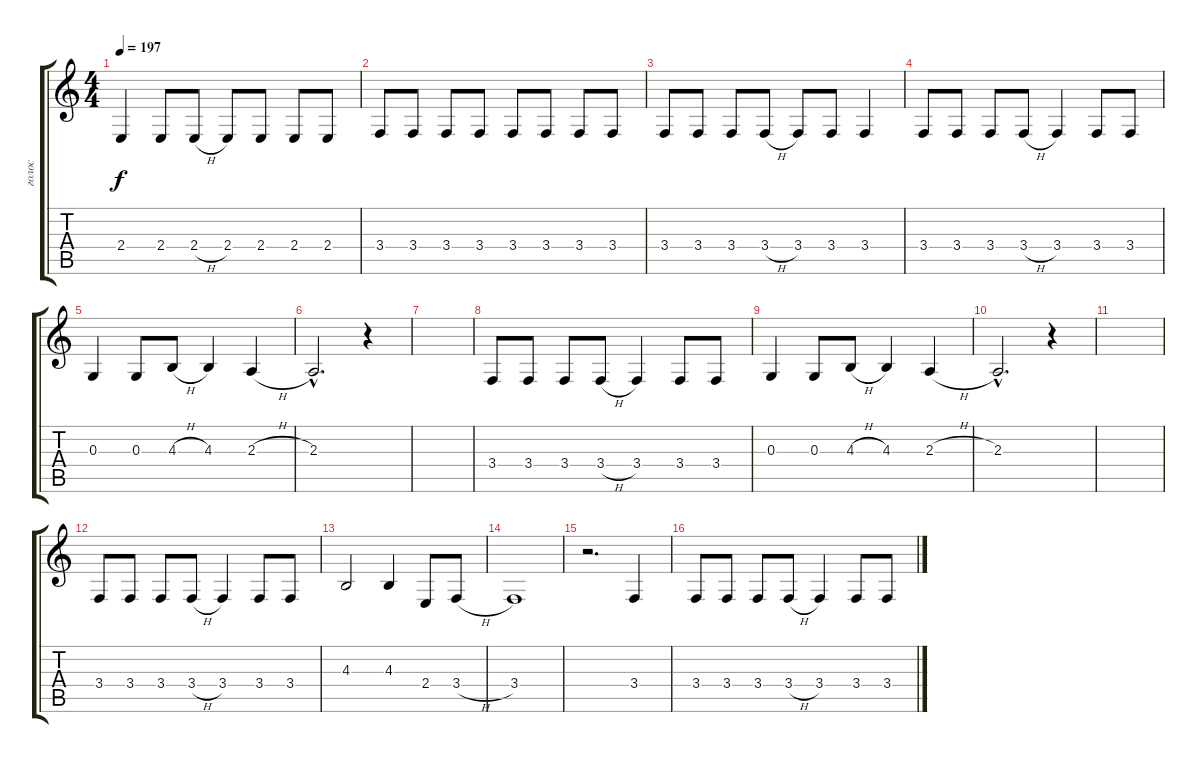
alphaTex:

\track ("голос" "голос") {instrument churchorgan}
\staff {score tabs}
\tuning (E4 B3 G3 D3 A2 E2) {hide}
\ts (4 4)
\tempo 197
\clef g2
\ks c
2.4.4{dy f} 2.4.8 2.4{h}.8 2.4.8 2.4.8 2.4.8 2.4.8 |
3.4.8 3.4.8 3.4.8 3.4.8 3.4.8 3.4.8 3.4.8 3.4.8 |
3.4.8 3.4.8 3.4.8 3.4{h}.8 3.4.8 3.4.8 3.4.4 |
3.4.8 3.4.8 3.4.8 3.4{h}.8 3.4.4 3.4.8 3.4.8 |
0.3.4 0.3.8 4.3{h}.8 4.3.4 2.3{h}.4 |
2.3{hac}.2{d} r.4 |
|
3.4.8 3.4.8 3.4.8 3.4{h}.8 3.4.4 3.4.8 3.4.8 |
0.3.4 0.3.8 4.3{h}.8 4.3.4 2.3{h}.4 |
2.3{hac}.2{d} r.4 |
|
3.4.8 3.4.8 3.4.8 3.4{h}.8 3.4.4 3.4.8 3.4.8 |
4.3.2 4.3.4 2.4.8 3.4{h}.8 |
3.4.1 |
r.2{d} 3.4.4 |
3.4.8 3.4.8 3.4.8 3.4{h}.8 3.4.4 3.4.8 3.4.8
